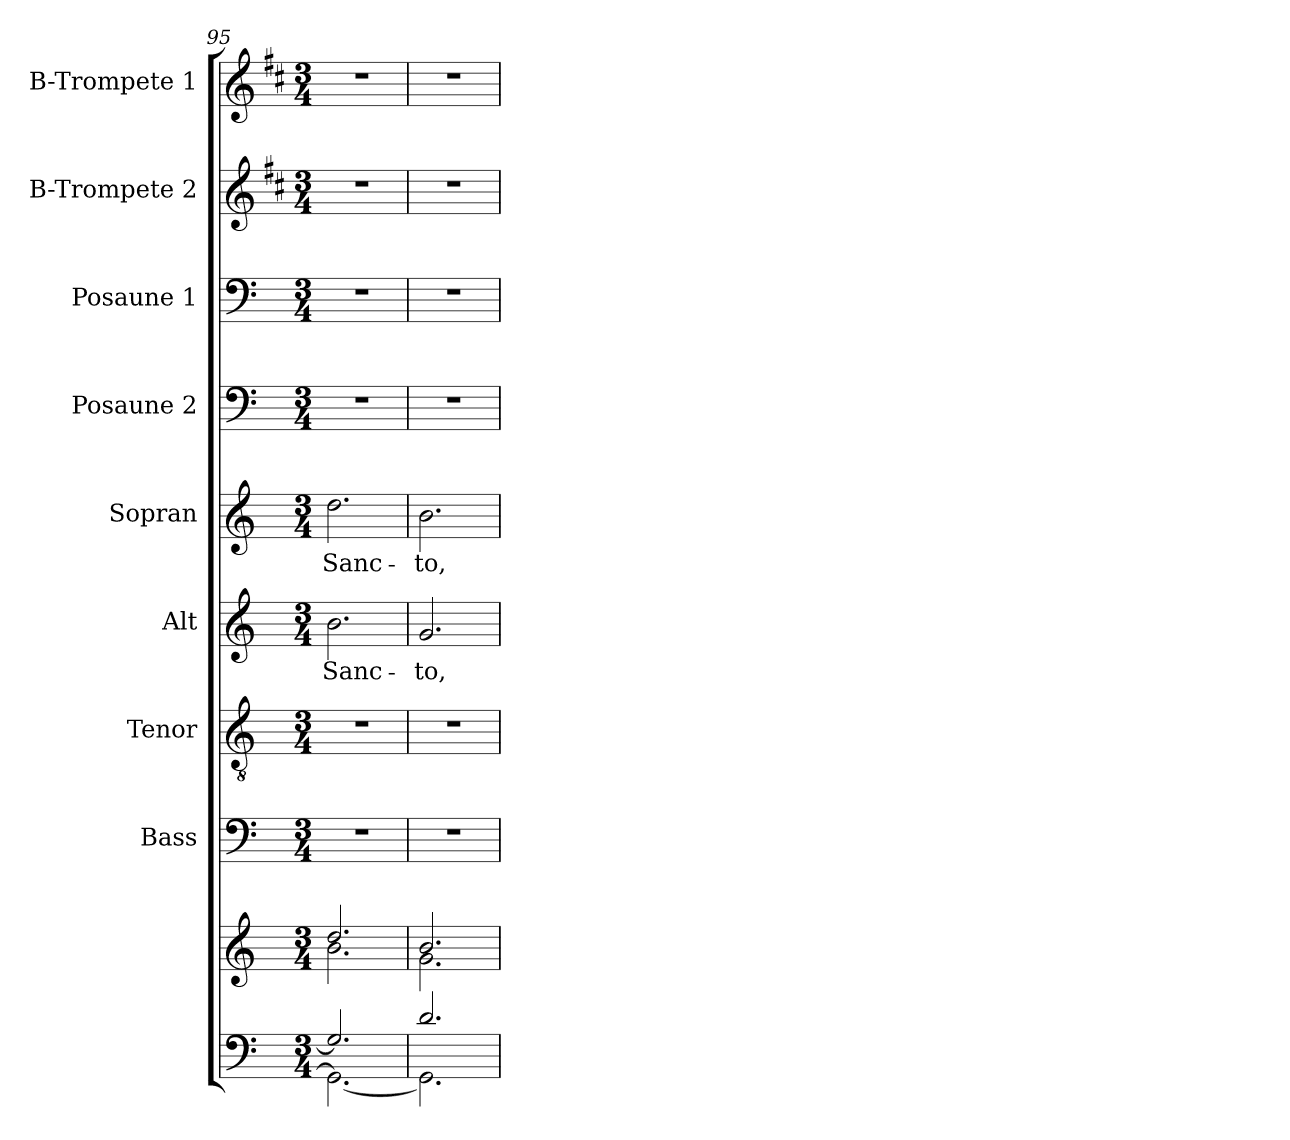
**kern	**kern	**kern	**kern	**kern	**text	**kern	**text	**kern	**kern	**kern	**kern
*part9	*part9	*part8	*part7	*part6	*part6	*part5	*part5	*part4	*part3	*part2	*part1
*staff10	*staff9	*staff8	*staff7	*staff6	*staff6	*staff5	*staff5	*staff4	*staff3	*staff2	*staff1
*	*	*I"Bass	*I"Tenor	*I"Alt	*	*I"Sopran	*	*I"Posaune 2	*I"Posaune 1	*I"B-Trompete 2	*I"B-Trompete 1
*	*	*I'B.	*I'T.	*I'A.	*	*I'S.	*	*I'Pos. 2	*I'Pos. 1	*I'B Trp. 2	*I'B Trp. 1
*clefF4	*clefG2	*clefF4	*clefGv2	*clefG2	*	*clefG2	*	*clefF4	*clefF4	*clefG2	*clefG2
*	*	*	*	*	*	*	*	*	*	*ITrd1c2	*ITrd1c2
*k[]	*k[]	*k[]	*k[]	*k[]	*	*k[]	*	*k[]	*k[]	*k[]	*k[]
*C:	*C:	*C:	*C:	*C:	*	*C:	*	*C:	*C:	*C:	*C:
*M3/4	*M3/4	*M3/4	*M3/4	*M3/4	*	*M3/4	*	*M3/4	*M3/4	*M3/4	*M3/4
=95	=95	=95	=95	=95	=95	=95	=95	=95	=95	=95	=95
*^	*^	*	*	*	*	*	*	*	*	*	*
!	!	!	!	!	!	!	!LO:LY:b	!	!LO:LY:b	!	!	!	!
2.G/]	2.GG\_	2.dd/	2.b\	2.r	2.r	2.b\	Sanc-	2.dd\	Sanc-	2.r	2.r	2.r	2.r
=96	=96	=96	=96	=96	=96	=96	=96	=96	=96	=96	=96	=96	=96
!	!	!	!	!	!	!	!LO:LY:b	!	!LO:LY:b	!	!	!	!
2.d/	2.GG\]	2.b/	2.g\	2.r	2.r	2.g/	-to,	2.b\	-to,	2.r	2.r	2.r	2.r
*v	*v	*	*	*	*	*	*	*	*	*	*	*	*
*	*v	*v	*	*	*	*	*	*	*	*	*	*
=	=	=	=	=	=	=	=	=	=	=	=
*-	*-	*-	*-	*-	*-	*-	*-	*-	*-	*-	*-
